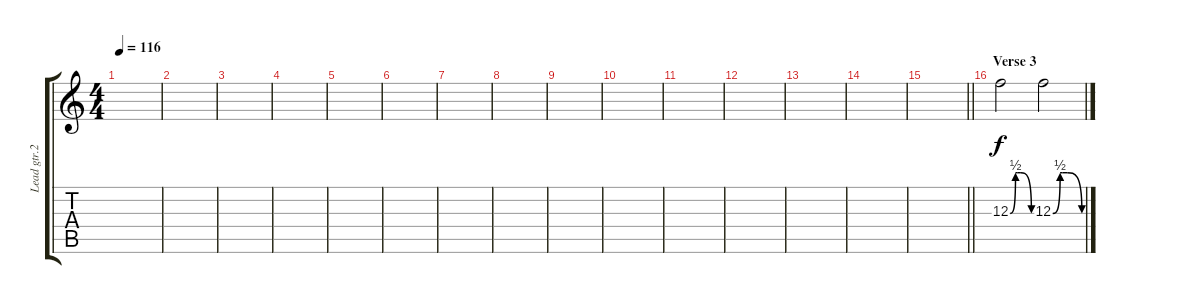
\track ("Lead gtr.2" "Lead gtr.2") {instrument distortionguitar}
\staff {score tabs}
\tuning (D4 A3 F3 C3 G2 D2) {hide}
\ts (4 4)
\tempo 116
\clef g2
\ks c
|
|
|
|
|
|
|
|
|
|
|
|
|
|
\barLineRight lightlight
|
\section ("" "Verse 3")
12.3{be (custom 0 0 15 2 20 2 30 2 60 0)}.2{dy f volume 7 balance 8 instrument guitarharmonics} 12.3{be (custom 0 0 15 2 20 2 30 2 60 0)}.2
